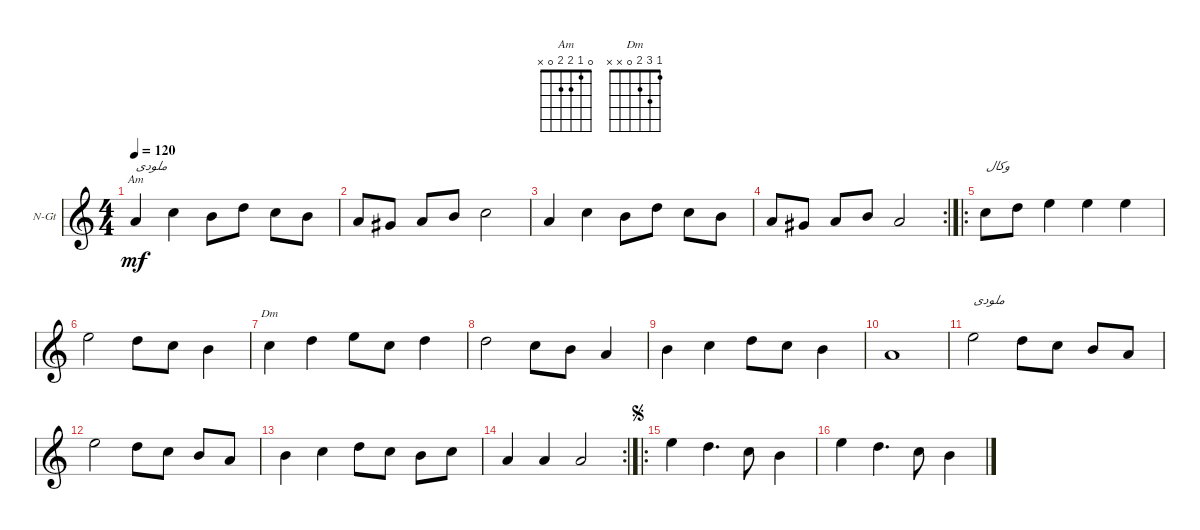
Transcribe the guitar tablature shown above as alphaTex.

\defaultSystemsLayout 4
\bracketExtendMode groupsimilarinstruments
\firstSystemTrackNameOrientation horizontal
\otherSystemsTrackNameOrientation horizontal
\track ("Nylon Guitar" "N-Gt") {instrument acousticgrandpiano}
\staff {score}
\tuning (E4 B3 G3 D3 A2 E2)
\displaytranspose 12
\chord ("Am" 0 1 2 2 0 x)
\chord ("Dm" 1 3 2 0 x x)
\ts (4 4)
\tempo 120
\clef g2
\ks c
2.3.4{ch "Am" txt "ملودی" dy mf instrument acousticgrandpiano} 1.2.4 0.2.8 3.2.8 1.2.8 0.2.8 |
2.3.8 1.3.8 2.3.8 0.2.8 1.2.2 |
2.3.4 1.2.4 0.2.8 3.2.8 1.2.8 0.2.8 |
\rc 2
2.3.8 1.3.8 2.3.8 0.2.8 2.3.2 |
\ro
1.2.8{txt "وکال"} 3.2.8 0.1.4 0.1.4 0.1.4 |
0.1.2 3.2.8 1.2.8 0.2.4 |
1.2.4{ch "Dm"} 3.2.4 0.1.8 1.2.8 3.2.4 |
3.2.2 1.2.8 0.2.8 2.3.4 |
0.2.4 1.2.4 3.2.8 1.2.8 0.2.4 |
2.3.1 |
0.1.2{txt "ملودی"} 3.2.8 1.2.8 0.2.8 2.3.8 |
0.1.2 3.2.8 1.2.8 0.2.8 2.3.8 |
0.2.4 1.2.4 3.2.8 1.2.8 0.2.8 1.2.8 |
\rc 2
2.3.4 2.3.4 2.3.2 |
\ro
\jump segno
0.1.4 3.2.4{d} 1.2.8 0.2.4 |
0.1.4 3.2.4{d} 1.2.8 0.2.4
